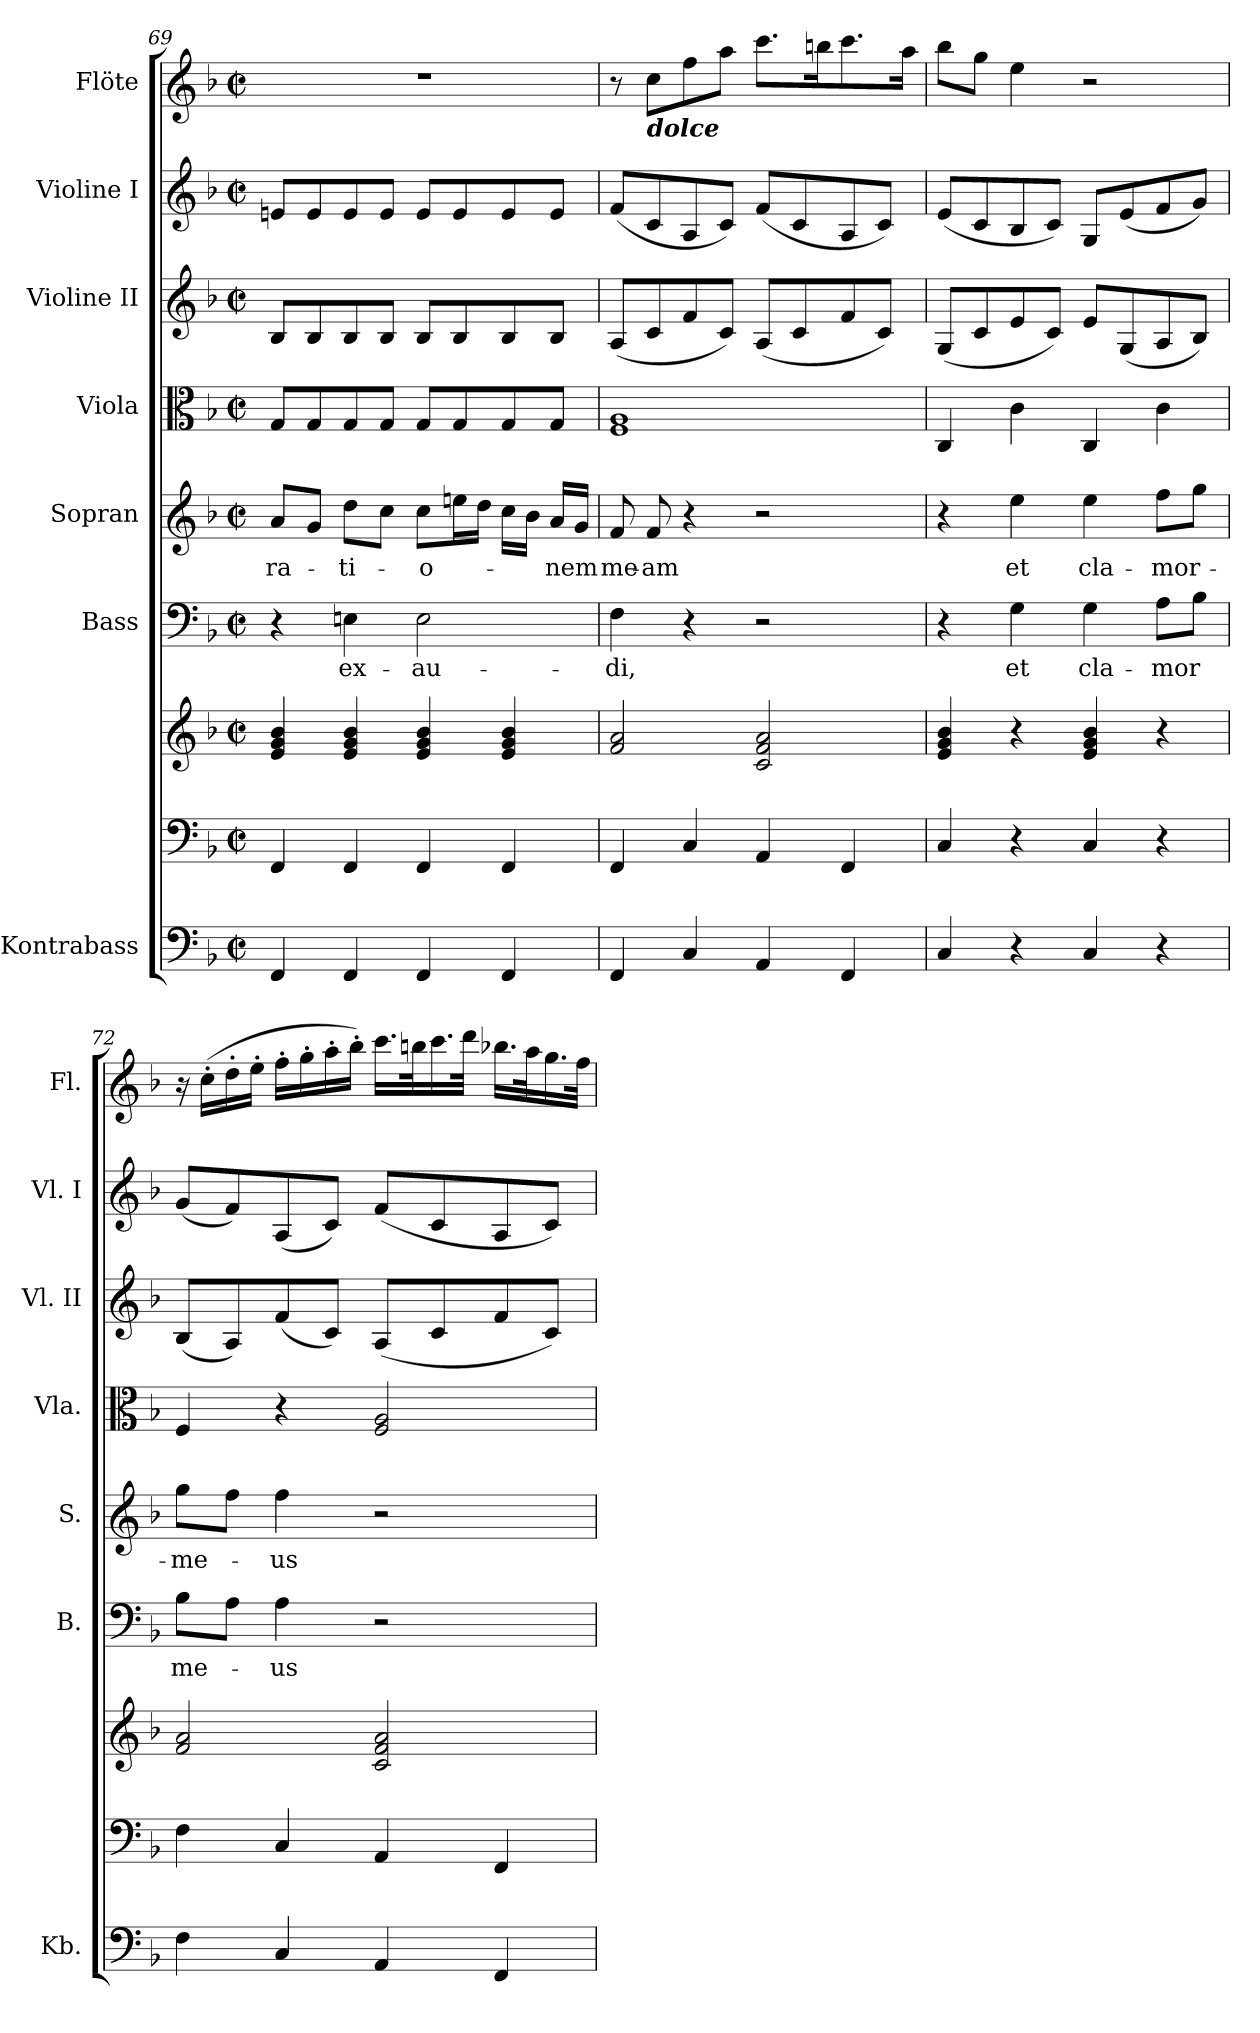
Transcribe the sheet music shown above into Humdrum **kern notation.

**kern	**kern	**kern	**kern	**text	**kern	**text	**kern	**kern	**kern	**kern
*part8	*part7	*part7	*part6	*part6	*part5	*part5	*part4	*part3	*part2	*part1
*staff9	*staff8	*staff7	*staff6	*staff6	*staff5	*staff5	*staff4	*staff3	*staff2	*staff1
*I"Kontrabass	*	*	*I"Bass	*	*I"Sopran	*	*I"Viola	*I"Violine II	*I"Violine I	*I"Flöte
*I'Kb.	*	*	*I'B.	*	*I'S.	*	*I'Vla.	*I'Vl. II	*I'Vl. I	*I'Fl.
*clefF4	*clefF4	*clefG2	*clefF4	*	*clefG2	*	*clefC3	*clefG2	*clefG2	*clefG2
*ITrd7c12	*	*	*	*	*	*	*	*	*	*
*k[b-]	*k[b-]	*k[b-]	*k[b-]	*	*k[b-]	*	*k[b-]	*k[b-]	*k[b-]	*k[b-]
*F:	*F:	*F:	*F:	*	*F:	*	*F:	*F:	*F:	*F:
*M2/2	*M2/2	*M2/2	*M2/2	*	*M2/2	*	*M2/2	*M2/2	*M2/2	*M2/2
*met(c|)	*met(c|)	*met(c|)	*met(c|)	*	*met(c|)	*	*met(c|)	*met(c|)	*met(c|)	*met(c|)
=69	=69	=69	=69	=69	=69	=69	=69	=69	=69	=69
!	!	!	!	!	!	!LO:LY:b	!	!	!	!
4FFF/	4FF/	4e/ 4g/ 4b-/	4r	.	8a/L	-ra-	8G/L	8B-/L	8en/L	1r
.	.	.	.	.	8g/J	.	8G/	8B-/	8e/	.
!	!	!	!	!LO:LY:b	!	!LO:LY:b	!	!	!	!
4FFF/	4FF/	4e/ 4g/ 4b-/	4En\	ex-	8dd\L	-ti-	8G/	8B-/	8e/	.
.	.	.	.	.	8cc\J	.	8G/J	8B-/J	8e/J	.
!	!	!	!	!LO:LY:b	!	!LO:LY:b	!	!	!	!
4FFF/	4FF/	4e/ 4g/ 4b-/	2E\	-au-	8cc\L	-o-	8G/L	8B-/L	8e/L	.
.	.	.	.	.	16een\L	.	8G/	8B-/	8e/	.
.	.	.	.	.	16dd\JJ	.	.	.	.	.
4FFF/	4FF/	4e/ 4g/ 4b-/	.	.	16cc\LL	.	8G/	8B-/	8e/	.
.	.	.	.	.	16b-\JJ	.	.	.	.	.
!	!	!	!	!	!	!LO:LY:b	!	!	!	!
.	.	.	.	.	16a/LL	-nem	8G/J	8B-/J	8e/J	.
.	.	.	.	.	16g/JJ	.	.	.	.	.
=70	=70	=70	=70	=70	=70	=70	=70	=70	=70	=70
!	!	!	!	!LO:LY:b	!	!LO:LY:b	!	!	!	!
4FFF/	4FF/	2f/ 2a/	4F\	-di,	8f/	me-	1F 1A	(<8A/L	(<8f/L	8r
!	!	!	!	!	!	!	!	!	!	!LO:TX:b:Bi:t=dolce
!	!	!	!	!	!	!LO:LY:b	!	!	!	!
.	.	.	.	.	8f/	-am	.	8c/	8c/	8cc\L
4CC/	4C/	.	4r	.	4r	.	.	8f/	8A/	8ff\
.	.	.	.	.	.	.	.	8c/J)	8c/J)	8aa\J
4AAA/	4AA/	2c/ 2f/ 2a/	2r	.	2r	.	.	(<8A/L	(<8f/L	8.ccc\L
.	.	.	.	.	.	.	.	8c/	8c/	.
.	.	.	.	.	.	.	.	.	.	16bbn\k
4FFF/	4FF/	.	.	.	.	.	.	8f/	8A/	8.ccc\
.	.	.	.	.	.	.	.	8c/J)	8c/J)	.
.	.	.	.	.	.	.	.	.	.	16aa\Jk
!!LO:PB:g=z
=71	=71	=71	=71	=71	=71	=71	=71	=71	=71	=71
4CC/	4C/	4e/ 4g/ 4b-/	4r	.	4r	.	4C/	(<8G/L	(<8e/L	8bb-\L
.	.	.	.	.	.	.	.	8c/	8c/	8gg\J
!	!	!	!	!LO:LY:b	!	!LO:LY:b	!	!	!	!
4r	4r	4r	4G\	et	4ee\	et	4c\	8e/	8B-/	4ee\
.	.	.	.	.	.	.	.	8c/J)	8c/J)	.
!	!	!	!	!LO:LY:b	!	!LO:LY:b	!	!	!	!
4CC/	4C/	4e/ 4g/ 4b-/	4G\	cla-	4ee\	cla-	4C/	8e/L	8G/L	2r
.	.	.	.	.	.	.	.	(<8G/	(<8e/	.
!	!	!	!	!LO:LY:b	!	!LO:LY:b	!	!	!	!
4r	4r	4r	8A\L	-mor	8ff\L	-mor-	4c\	8A/	8f/	.
.	.	.	8B-\J	.	8gg\J	.	.	8B-/J)	8g/J)	.
=72	=72	=72	=72	=72	=72	=72	=72	=72	=72	=72
!	!	!	!	!LO:LY:b	!	!LO:LY:b	!	!	!	!
4FF\	4F\	2f/ 2a/	8B-\L	me-	8gg\L	-me-	4F/	(<8B-/L	(<8g/L	16r
.	.	.	.	.	.	.	.	.	.	(>16cc'>\LL
.	.	.	8A\J	.	8ff\J	.	.	8A/)	8f/)	16dd'>\
.	.	.	.	.	.	.	.	.	.	16ee'>\JJ
!	!	!	!	!LO:LY:b	!	!LO:LY:b	!	!	!	!
4CC/	4C/	.	4A\	-us	4ff\	-us	4r	(<8f/	(<8A/	16ff'>\LL
.	.	.	.	.	.	.	.	.	.	16gg'>\
.	.	.	.	.	.	.	.	8c/J)	8c/J)	16aa'>\
.	.	.	.	.	.	.	.	.	.	16bb-'>\JJ)
4AAA/	4AA/	2c/ 2f/ 2a/	2r	.	2r	.	2F/ 2A/	(<8A/L	(<8f/L	16.ccc\LL
.	.	.	.	.	.	.	.	.	.	32bbn\k
.	.	.	.	.	.	.	.	8c/	8c/	16.ccc\
.	.	.	.	.	.	.	.	.	.	32ddd\JJk
4FFF/	4FF/	.	.	.	.	.	.	8f/	8A/	16.bb-X\LL
.	.	.	.	.	.	.	.	.	.	32aa\k
.	.	.	.	.	.	.	.	8c/J)	8c/J)	16.gg\
.	.	.	.	.	.	.	.	.	.	32ff\JJk
=	=	=	=	=	=	=	=	=	=	=
*-	*-	*-	*-	*-	*-	*-	*-	*-	*-	*-
